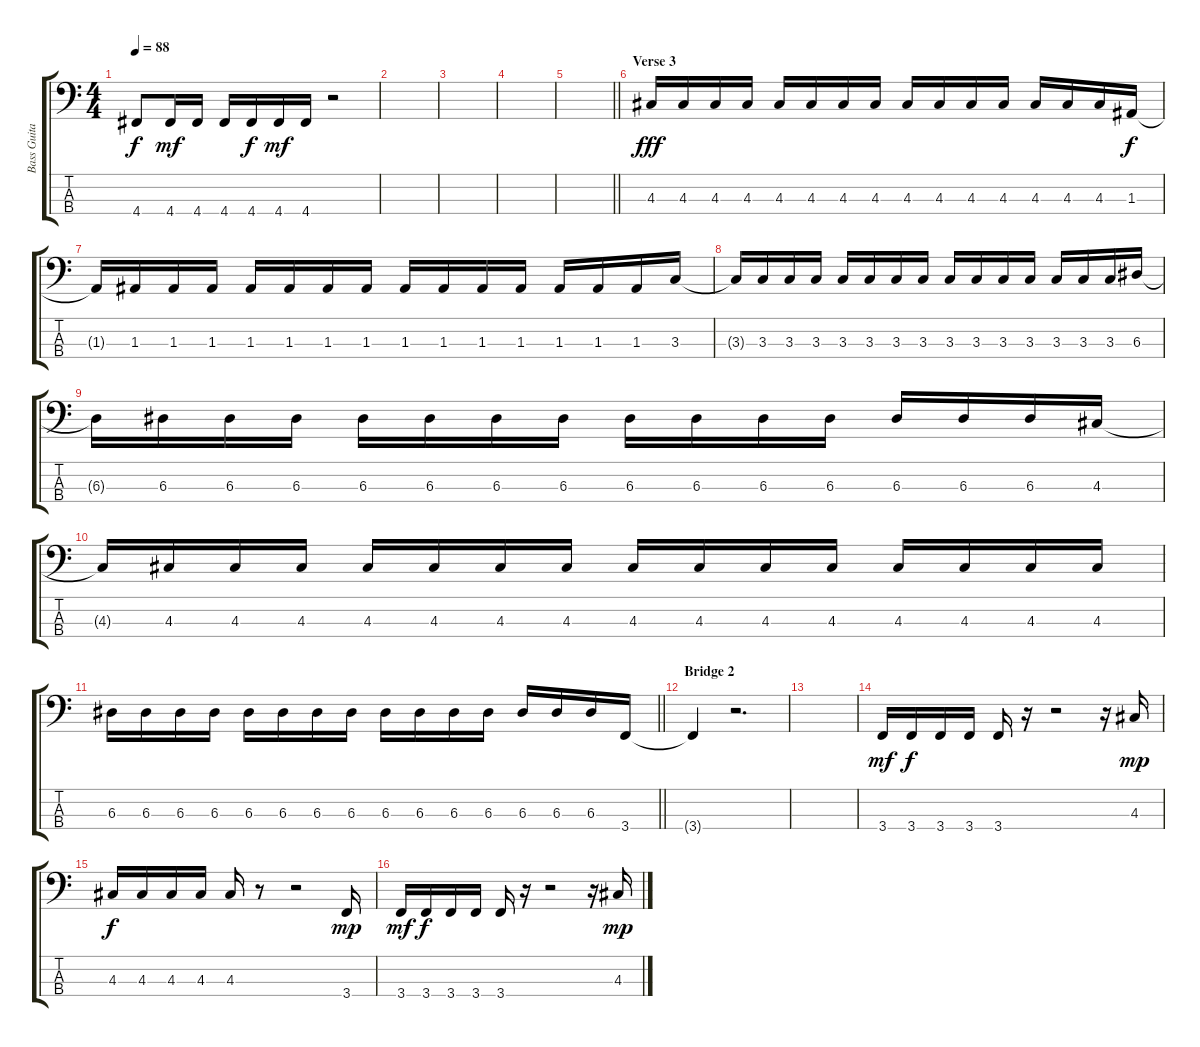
\track ("Bass Guitar" "Bass Guita") {instrument electricbassfinger}
\staff {score tabs}
\tuning (G2 D2 A1 D1) {hide}
\ts (4 4)
\tempo 88
\clef f4
\ks c
4.4.8{dy f} 4.4.16{dy mf} 4.4.16 4.4.16 4.4.16{dy f} 4.4.16{dy mf} 4.4.16 r.2 |
|
|
|
\barLineRight lightlight
|
\section ("" "Verse 3")
4.3.16{dy fff} 4.3.16 4.3.16 4.3.16 4.3.16 4.3.16 4.3.16 4.3.16 4.3.16 4.3.16 4.3.16 4.3.16 4.3.16 4.3.16 4.3.16 1.3.16{dy f} |
1.3{t}.16 1.3.16 1.3.16 1.3.16 1.3.16 1.3.16 1.3.16 1.3.16 1.3.16 1.3.16 1.3.16 1.3.16 1.3.16 1.3.16 1.3.16 3.3.16 |
3.3{t}.16 3.3.16 3.3.16 3.3.16 3.3.16 3.3.16 3.3.16 3.3.16 3.3.16 3.3.16 3.3.16 3.3.16 3.3.16 3.3.16 3.3.16 6.3.16 |
6.3{t}.16 6.3.16 6.3.16 6.3.16 6.3.16 6.3.16 6.3.16 6.3.16 6.3.16 6.3.16 6.3.16 6.3.16 6.3.16 6.3.16 6.3.16 4.3.16 |
4.3{t}.16 4.3.16 4.3.16 4.3.16 4.3.16 4.3.16 4.3.16 4.3.16 4.3.16 4.3.16 4.3.16 4.3.16 4.3.16 4.3.16 4.3.16 4.3.16 |
\barLineRight lightlight
6.3.16 6.3.16 6.3.16 6.3.16 6.3.16 6.3.16 6.3.16 6.3.16 6.3.16 6.3.16 6.3.16 6.3.16 6.3.16 6.3.16 6.3.16 3.4.16 |
\section ("" "Bridge 2")
3.4{t}.4 r.2{d} |
|
3.4.16{dy mf} 3.4.16{dy f} 3.4.16 3.4.16 3.4.16 r.16 r.2 r.16 4.3.16{dy mp} |
4.3.16{dy f} 4.3.16 4.3.16 4.3.16 4.3.16 r.8 r.2 3.4.16{dy mp} |
3.4.16{dy mf} 3.4.16{dy f} 3.4.16 3.4.16 3.4.16 r.16 r.2 r.16 4.3.16{dy mp}
